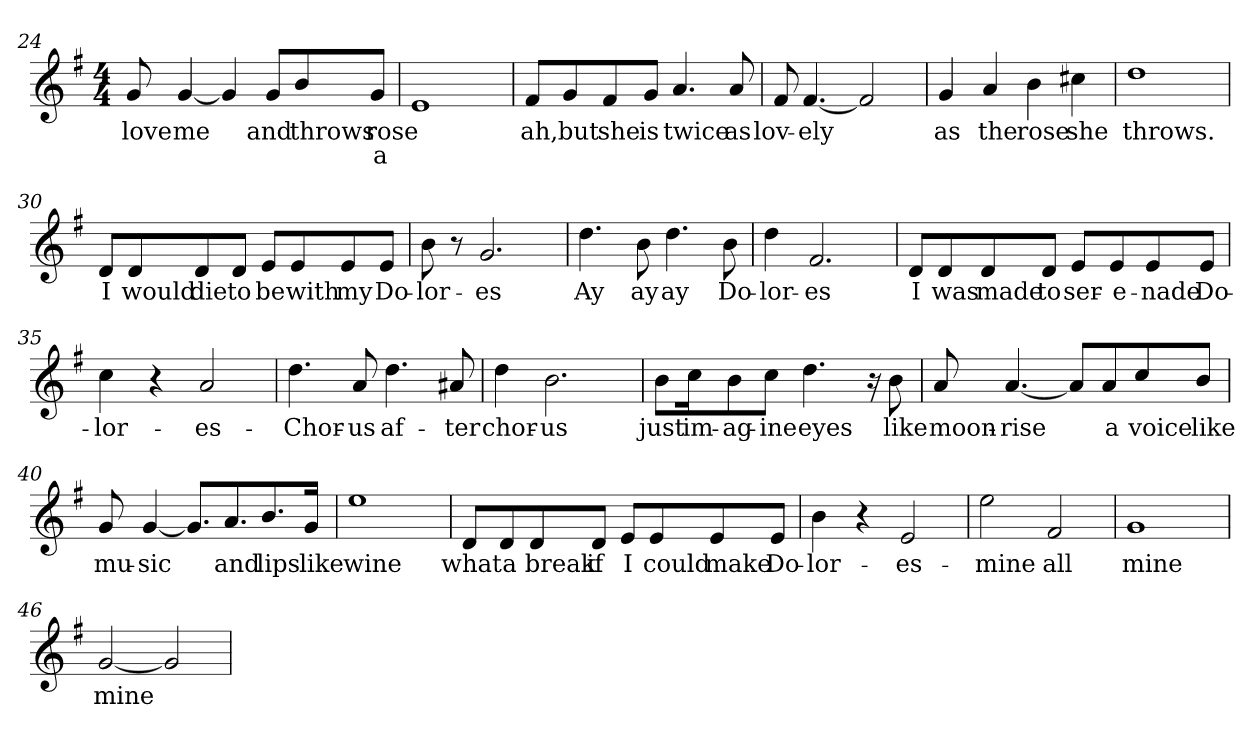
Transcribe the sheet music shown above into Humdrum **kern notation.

**kern	**text	**text
*part1	*part1	*part1
*staff1	*staff1	*staff1
*clefG2	*	*
*k[f#]	*	*
*G:	*	*
*M4/4	*	*
=24	=24	=24
8g/	love	.
[4g/	me	.
4g/]	.	.
8g/L	and	.
8b/	throws	.
8g/J	rose	a
=25	=25	=25
1e	.	.
!!LO:LB:g=z
=26	=26	=26
8f#/L	ah,	.
8g/	but	.
8f#/	she	.
8g/J	is	.
4.a/	twice	.
8a/	as	.
=27	=27	=27
8f#/	lov-	.
[4.f#/	-ely	.
2f#/]	.	.
=28	=28	=28
4g/	as	.
4a/	the	.
4b\	rose	.
4cc#X\	she	.
=29	=29	=29
1dd	throws.	.
!!LO:PB:g=z
=30	=30	=30
8d/L	I	.
8d/	would	.
8d/	die	.
8d/J	to	.
8e/L	be	.
8e/	with	.
8e/	my	.
8e/J	Do-	.
=31	=31	=31
8b\	-lor-	.
8r	.	.
2.g/	-es	.
=32	=32	=32
4.dd\	Ay	.
8b\	ay	.
4.dd\	ay	.
8b\	Do-	.
=33	=33	=33
4dd\	-lor-	.
2.f#/	-es	.
!!LO:LB:g=z
=34	=34	=34
8d/L	I	.
8d/	was	.
8d/	made	.
8d/J	to	.
8e/L	ser-	.
8e/	-e-	.
8e/	-nade	.
8e/J	Do-	.
=35	=35	=35
4cc\	lor-	.
4r	.	.
2a/	-es-	.
=36	=36	=36
4.dd\	Chor-	.
8a/	-us	.
4.dd\	af-	.
8a#X/	-ter	.
=37	=37	=37
4dd\	chor-	.
2.b\	-us	.
!!LO:LB:g=z
=38	=38	=38
8b\L	just	.
16cc\	im-	.
8b\	-ag-	.
8cc\J	-ine	.
4.dd\	eyes	.
16r	.	.
8b\	like	.
=39	=39	=39
8a/	moon-	.
[4.a/	-rise	.
8a/L]	.	.
8a/	a	.
8cc/	voice	.
8b/J	like	.
=40	=40	=40
8g/	mu-	.
[4g/	-sic	.
8.g/L]	.	.
8.a/	and	.
8.b/	lips	.
16g/J	like	.
!!LO:LB:g=z
=41	=41	=41
1ee	wine	.
=42	=42	=42
8d/L	what	.
8d/	a	.
8d/	break	.
8d/J	if	.
8e/L	I	.
8e/	could	.
8e/	make	.
8e/J	Do-	.
=43	=43	=43
4b\	lor-	.
4r	.	.
2e/	-es-	.
=44	=44	=44
2ee\	mine	.
2f#/	all	.
=45	=45	=45
1g	mine	.
=46	=46	=46
[2g/	mine	.
2g/]	.	.
=	=	=
*-	*-	*-
